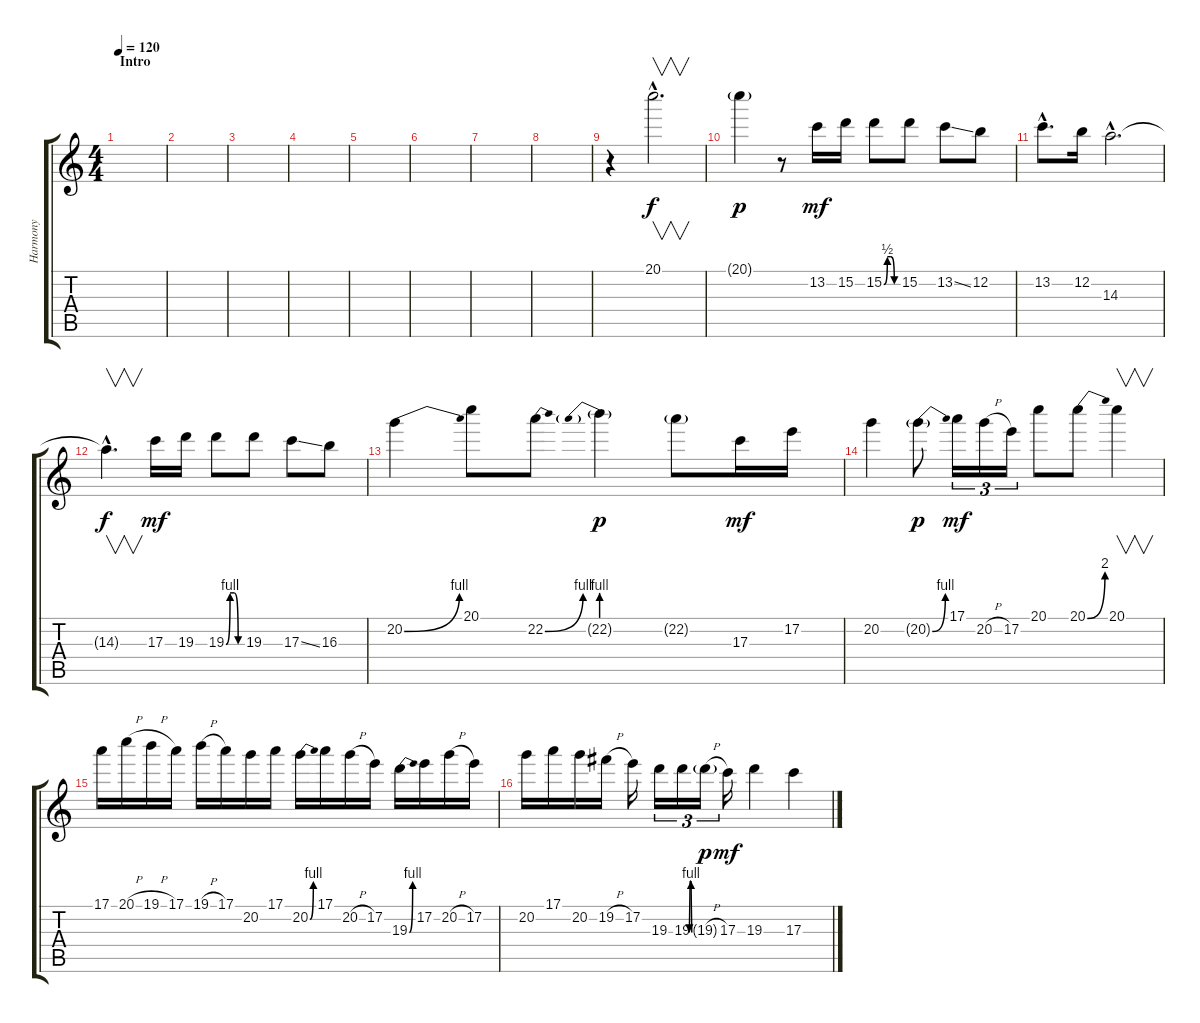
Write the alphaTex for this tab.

\track ("Harmony" "Harmony") {instrument overdrivenguitar}
\staff {score tabs}
\tuning (E4 B3 G3 D3 A2 E2) {hide}
\ts (4 4)
\section ("" "Intro")
\tempo 120
\clef g2
\ks c
|
|
|
|
|
|
|
|
r.4 20.1{hac}.2{v d} |
20.1{g}.4{dy p} r.8 13.2.16{dy mf} 15.2.16 15.2{be (custom 0 0 15 2 30 2 45 0 60 0)}.8 15.2.8 13.2{ss}.8 12.2.8 |
13.2{hac}.8{d} 12.2.16 14.3{hac}.2{d} |
14.3{hac t}.4{v d dy f} 17.3.16{dy mf} 19.3.16 19.3{be (custom 0 0 15 4 30 4 45 0 60 0)}.8 19.3.8 17.3{ss}.8 16.3.8 |
20.2{be (bend 0 0 60 4)}.4 20.1.8 22.2{be (bend 0 0 60 4)}.8 22.2{be (prebend 0 4 60 4) g}.4{dy p} 22.2{g}.8 17.3.16{dy mf} 17.2.16 |
20.2.4 20.2{be (bend 0 0 60 4) g}.8{dy p} 17.1.16{tu (3 2) dy mf} 20.2{h}.16{tu (3 2)} 17.2.16{tu (3 2)} 20.1.8 20.1{be (bend 0 0 60 8)}.8 20.1.4{v} |
17.1.16 20.1{h}.16 19.1{h}.16 17.1.16 19.1{h}.16 17.1.16 20.2.16 17.1.16 20.2{be (bend 0 0 60 4)}.16 17.1.16 20.2{h}.16 17.2.16 19.3{be (bend 0 0 60 4)}.16 17.2.16 20.2{h}.16 17.2.16 |
20.2.16 17.1.16 20.2.16 19.2{h}.16 17.2.16 19.3.16{tu (3 2)} 19.3{be (custom 0 0 15 4 30 4 45 0 60 0)}.16{tu (3 2)} 19.3{h g}.16{tu (3 2) dy p} 17.3.16{dy mf} 19.3.4 17.3.4
